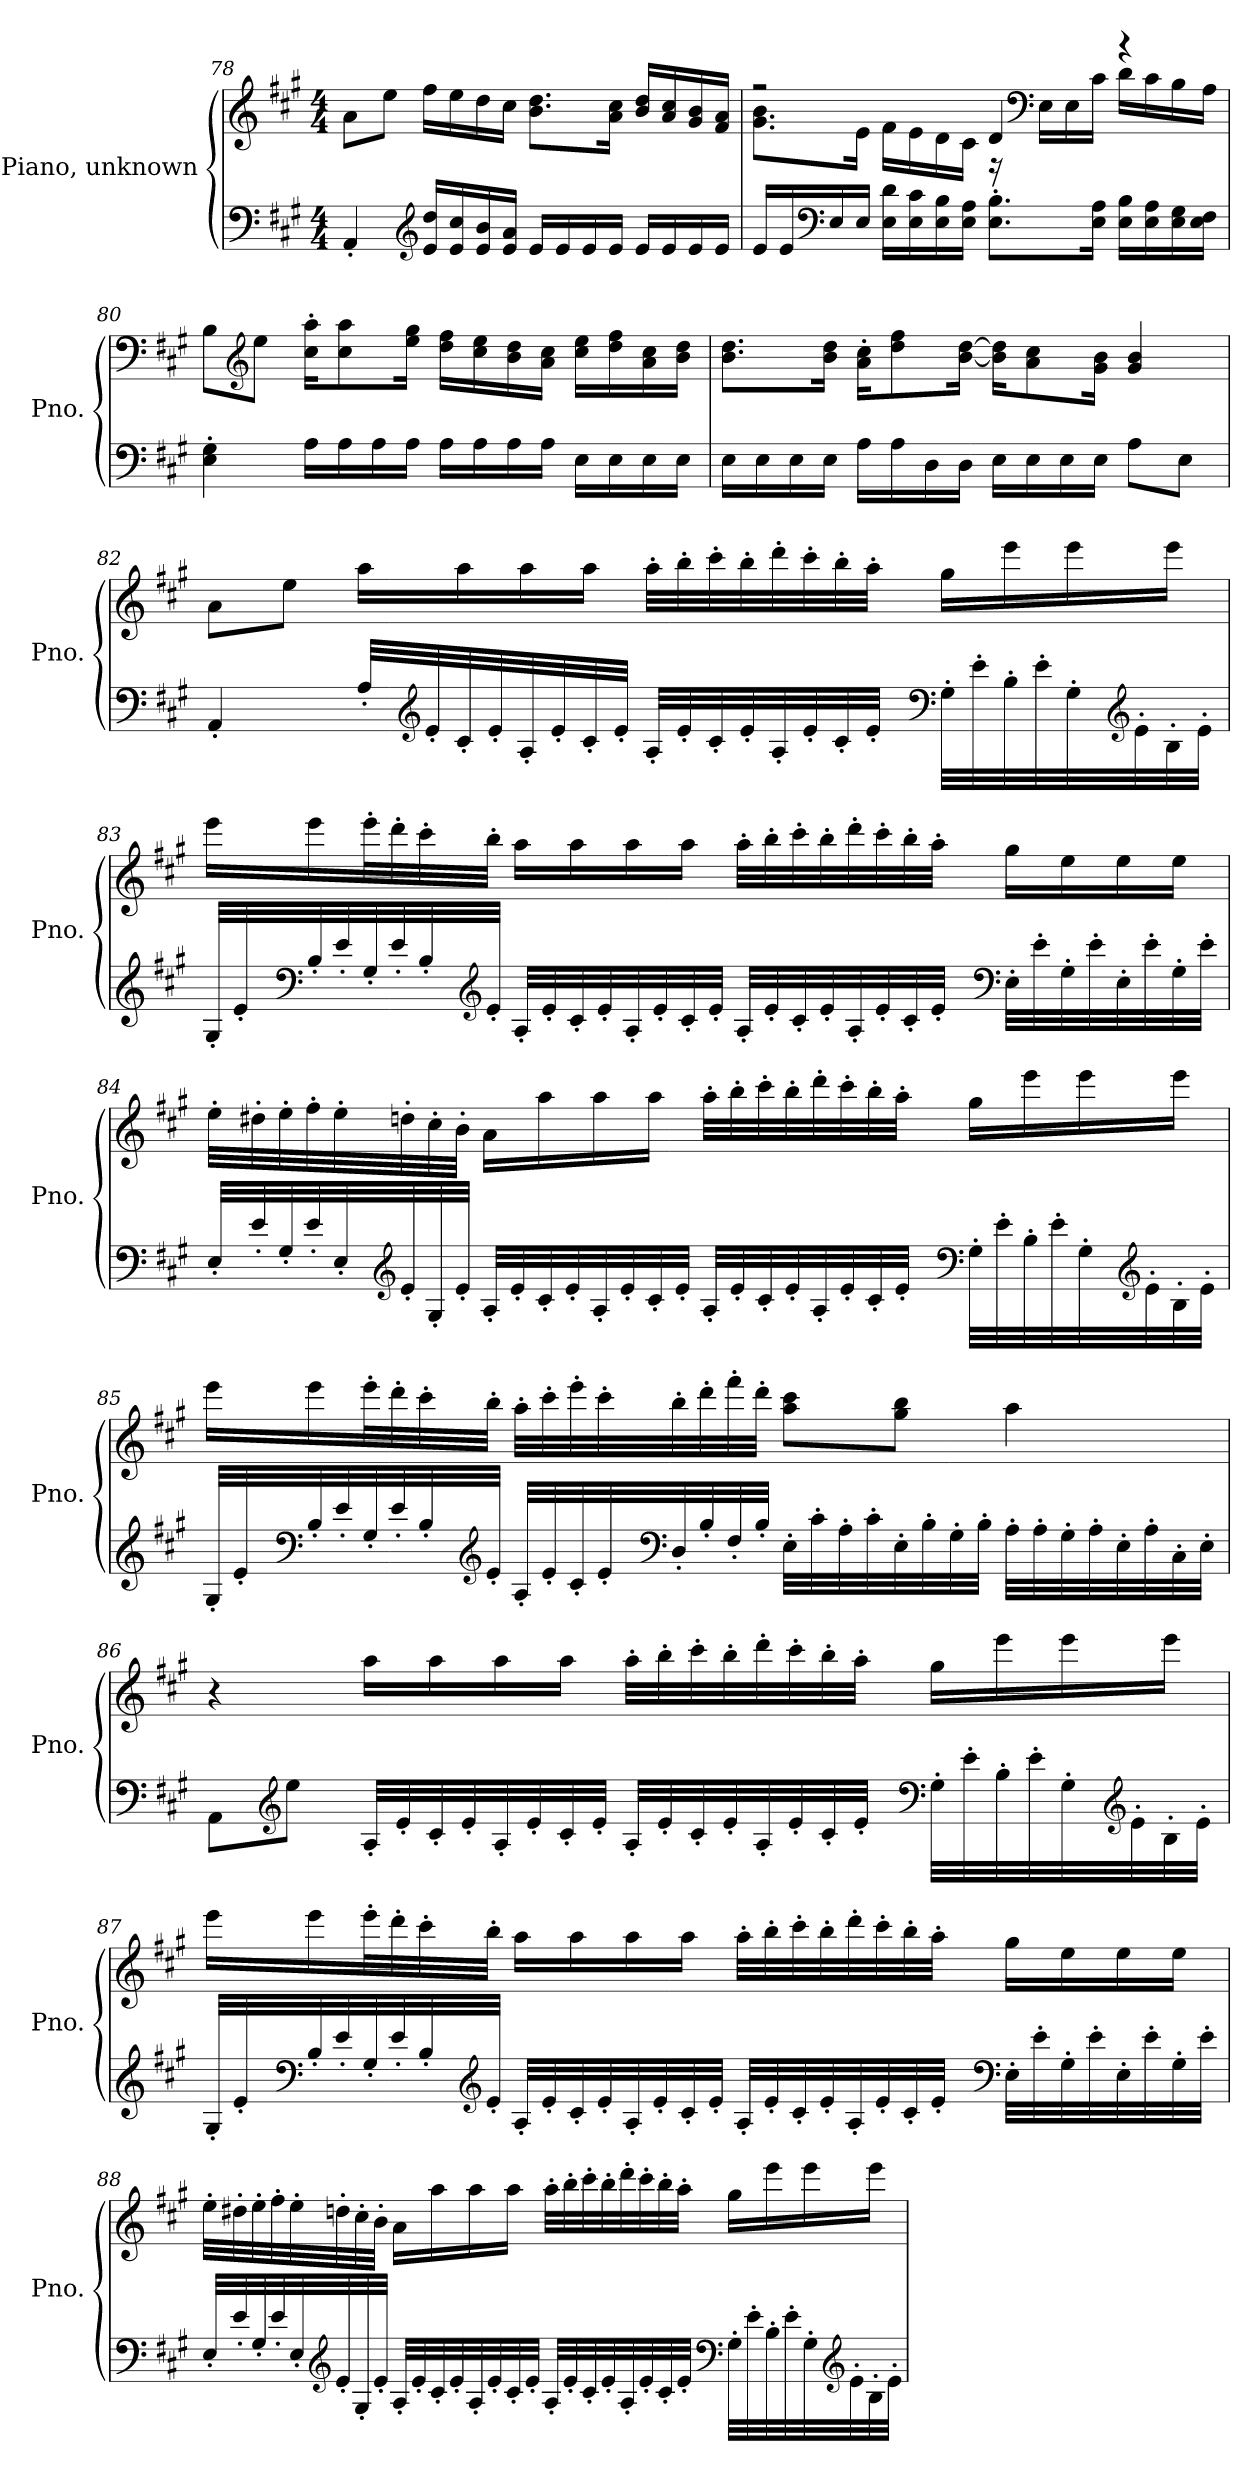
**kern	**kern
*part1	*part1
*staff2	*staff1
*I"Piano, unknown	*
*I'Pno.	*
*clefF4	*clefG2
*k[f#c#g#]	*k[f#c#g#]
*M4/4	*M4/4
=78	=78
4AA'/	8a\L
.	8ee\J
*clefG2	*
16e/ 16dd/LL	16ff#\LL
16e/ 16cc#/	16ee\
16e/ 16b/	16dd\
16e/ 16a/JJ	16cc#\JJ
16e/LL	8.b\ 8.dd\L
16e/	.
16e/	.
16e/JJ	16a\ 16cc#\Jk
16e/LL	16b/ 16dd/LL
16e/	16a/ 16cc#/
16e/	16g#/ 16b/
16e/JJ	16f#/ 16a/JJ
!!LO:PB:g=z
=79	=79
*	*^
16e/LL	2r	8.g#\ 8.b\L
16e/	.	.
*clefF4	*	*
16E/	.	.
16E/JJ	.	16e\Jk
16E\ 16d\LL	.	16f#\LL
16E\ 16c#\	.	16e\
16E\ 16B\	.	16d\
16E\ 16A\JJ	.	16c#\JJ
8.E\' 8.B\'L	4d/	16r
*	*clefF4	*
.	.	16E\LL
.	.	16E\
16E\ 16A\Jk	.	16c#\JJ
16E\ 16B\LL	4r	16d\LL
16E\ 16A\	.	16c#\
16E\ 16G#\	.	16B\
16E\ 16F#\JJ	.	16A\JJ
*	*v	*v
=80	=80
4E\' 4G#\'	8B\L
*	*clefG2
.	8ee\J
16A\LL	16cc#\' 16aa\'KL
16A\	8cc#\ 8aa\
16A\	.
16A\JJ	16ee\ 16gg#\Jk
16A\LL	16dd\ 16ff#\LL
16A\	16cc#\ 16ee\
16A\	16b\ 16dd\
16A\JJ	16a\ 16cc#\JJ
16E\LL	16cc#\ 16ee\LL
16E\	16dd\ 16ff#\
16E\	16a\ 16cc#\
16E\JJ	16b\ 16dd\JJ
!!LO:LB:g=z
=81	=81
16E\LL	8.b\ 8.dd\L
16E\	.
16E\	.
16E\JJ	16b\ 16dd\Jk
16A\LL	16a\' 16cc#\'KL
16A\	8dd\ 8ff#\
16D\	.
16D\JJ	[16b\ [16dd\Jk
16E\LL	16b\] 16dd\]KL
16E\	8a\ 8cc#\
16E\	.
16E\JJ	16g#\ 16b\Jk
8A\L	4g#/ 4b/
8E\J	.
!!LO:LB:g=z
=82	=82
4AA'/	8a\L
.	8ee\J
32A'/LLL	16aa\LL
*clefG2	*
32e'/	.
32c#'/	16aa\
32e'/	.
32A'/	16aa\
32e'/	.
32c#'/	16aa\JJ
32e'/JJJ	.
32A'/LLL	32aa'\LLL
32e'/	32bb'\
32c#'/	32ccc#'\
32e'/	32bb'\
32A'/	32ddd'\
32e'/	32ccc#'\
32c#'/	32bb'\
32e'/JJJ	32aa'\JJJ
*clefF4	*
32G#'\LLL	16gg#\LL
32e'\	.
32B'\	16eee\
32e'\	.
32G#'\	16eee\
*clefG2	*
32e'\	.
32B'\	16eee\JJ
32e'\JJJ	.
!!LO:LB:g=z
=83	=83
32G#'/LLL	16eee\LL
32e'/	.
*clefF4	*
32B'/	16eee\
32e'/	.
32G#'/	32eee'\L
32e'/	32ddd'\
32B'/	32ccc#'\
*clefG2	*
32e'/JJJ	32bb'\JJJ
32A'/LLL	16aa\LL
32e'/	.
32c#'/	16aa\
32e'/	.
32A'/	16aa\
32e'/	.
32c#'/	16aa\JJ
32e'/JJJ	.
32A'/LLL	32aa'\LLL
32e'/	32bb'\
32c#'/	32ccc#'\
32e'/	32bb'\
32A'/	32ddd'\
32e'/	32ccc#'\
32c#'/	32bb'\
32e'/JJJ	32aa'\JJJ
*clefF4	*
32E'\LLL	16gg#\LL
32e'\	.
32G#'\	16ee\
32e'\	.
32E'\	16ee\
32e'\	.
32G#'\	16ee\JJ
32e'\JJJ	.
!!LO:LB:g=z
=84	=84
32E'/LLL	32ee'\LLL
32e'/	32dd#X'\
32G#'/	32ee'\
32e'/	32ff#'\
32E'/	32ee'\
*clefG2	*
32e'/	32ddn'\
32G#'/	32cc#'\
32e'/JJJ	32b'\JJJ
32A'/LLL	16a\LL
32e'/	.
32c#'/	16aa\
32e'/	.
32A'/	16aa\
32e'/	.
32c#'/	16aa\JJ
32e'/JJJ	.
32A'/LLL	32aa'\LLL
32e'/	32bb'\
32c#'/	32ccc#'\
32e'/	32bb'\
32A'/	32ddd'\
32e'/	32ccc#'\
32c#'/	32bb'\
32e'/JJJ	32aa'\JJJ
*clefF4	*
32G#'\LLL	16gg#\LL
32e'\	.
32B'\	16eee\
32e'\	.
32G#'\	16eee\
*clefG2	*
32e'\	.
32B'\	16eee\JJ
32e'\JJJ	.
!!LO:LB:g=z
=85	=85
32G#'/LLL	16eee\LL
32e'/	.
*clefF4	*
32B'/	16eee\
32e'/	.
32G#'/	32eee'\L
32e'/	32ddd'\
32B'/	32ccc#'\
*clefG2	*
32e'/JJJ	32bb'\JJJ
32A'/LLL	32aa'\LLL
32e'/	32ccc#'\
32c#'/	32eee'\
32e'/	32ccc#'\
*clefF4	*
32D'/	32bb'\
32B'/	32ddd'\
32F#'/	32fff#'\
32B'/JJJ	32ddd'\JJJ
32E'\LLL	8aa\ 8ccc#\L
32c#'\	.
32A'\	.
32c#'\	.
32E'\	8gg#\ 8bb\J
32B'\	.
32G#'\	.
32B'\JJJ	.
32A'\LLL	4aa\
32A'\	.
32G#'\	.
32A'\	.
32E'\	.
32A'\	.
32C#'\	.
32E'\JJJ	.
!!LO:PB:g=z
=86	=86
8AA\L	4r
*clefG2	*
8ee\J	.
32A'/LLL	16aa\LL
32e'/	.
32c#'/	16aa\
32e'/	.
32A'/	16aa\
32e'/	.
32c#'/	16aa\JJ
32e'/JJJ	.
32A'/LLL	32aa'\LLL
32e'/	32bb'\
32c#'/	32ccc#'\
32e'/	32bb'\
32A'/	32ddd'\
32e'/	32ccc#'\
32c#'/	32bb'\
32e'/JJJ	32aa'\JJJ
*clefF4	*
32G#'\LLL	16gg#\LL
32e'\	.
32B'\	16eee\
32e'\	.
32G#'\	16eee\
*clefG2	*
32e'\	.
32B'\	16eee\JJ
32e'\JJJ	.
!!LO:LB:g=z
=87	=87
32G#'/LLL	16eee\LL
32e'/	.
*clefF4	*
32B'/	16eee\
32e'/	.
32G#'/	32eee'\L
32e'/	32ddd'\
32B'/	32ccc#'\
*clefG2	*
32e'/JJJ	32bb'\JJJ
32A'/LLL	16aa\LL
32e'/	.
32c#'/	16aa\
32e'/	.
32A'/	16aa\
32e'/	.
32c#'/	16aa\JJ
32e'/JJJ	.
32A'/LLL	32aa'\LLL
32e'/	32bb'\
32c#'/	32ccc#'\
32e'/	32bb'\
32A'/	32ddd'\
32e'/	32ccc#'\
32c#'/	32bb'\
32e'/JJJ	32aa'\JJJ
*clefF4	*
32E'\LLL	16gg#\LL
32e'\	.
32G#'\	16ee\
32e'\	.
32E'\	16ee\
32e'\	.
32G#'\	16ee\JJ
32e'\JJJ	.
!!LO:LB:g=z
=88	=88
32E'/LLL	32ee'\LLL
32e'/	32dd#X'\
32G#'/	32ee'\
32e'/	32ff#'\
32E'/	32ee'\
*clefG2	*
32e'/	32ddn'\
32G#'/	32cc#'\
32e'/JJJ	32b'\JJJ
32A'/LLL	16a\LL
32e'/	.
32c#'/	16aa\
32e'/	.
32A'/	16aa\
32e'/	.
32c#'/	16aa\JJ
32e'/JJJ	.
32A'/LLL	32aa'\LLL
32e'/	32bb'\
32c#'/	32ccc#'\
32e'/	32bb'\
32A'/	32ddd'\
32e'/	32ccc#'\
32c#'/	32bb'\
32e'/JJJ	32aa'\JJJ
*clefF4	*
32G#'\LLL	16gg#\LL
32e'\	.
32B'\	16eee\
32e'\	.
32G#'\	16eee\
*clefG2	*
32e'\	.
32B'\	16eee\JJ
32e'\JJJ	.
=	=
*-	*-
